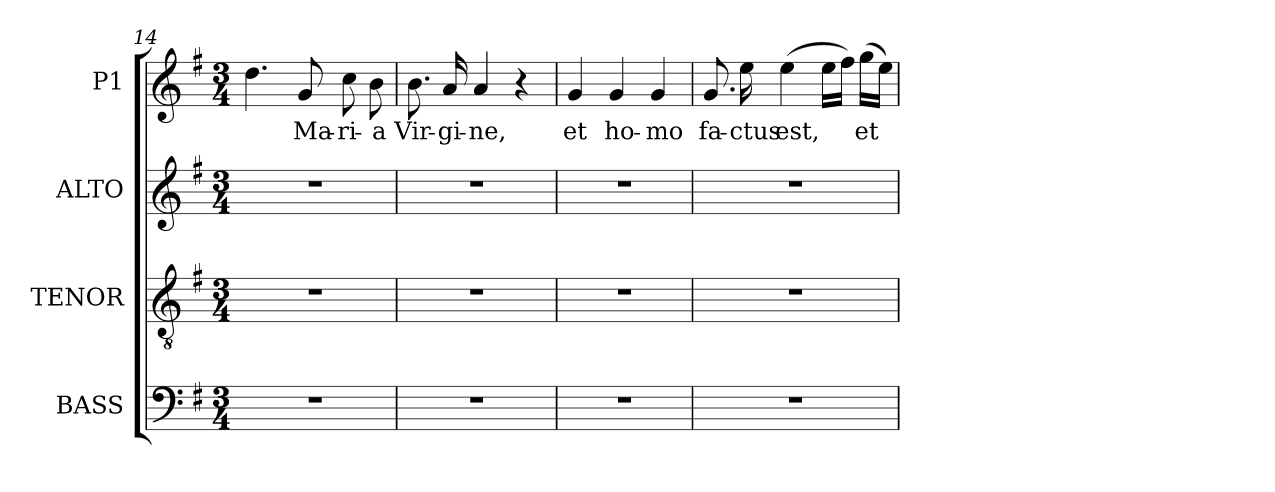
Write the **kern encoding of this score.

**kern	**kern	**kern	**kern	**text
*part4	*part3	*part2	*part1	*part1
*staff4	*staff3	*staff2	*staff1	*staff1
*I"BASS	*I"TENOR	*I"ALTO	*I"P1	*
*clefF4	*clefGv2	*clefG2	*clefG2	*
*	*ITrd7c12	*	*	*
*k[f#]	*k[f#]	*k[f#]	*k[f#]	*
*G:	*G:	*G:	*G:	*
*M3/4	*M3/4	*M3/4	*M3/4	*
=14	=14	=14	=14	=14
!LO:N:vis=1	!LO:N:vis=1	!LO:N:vis=1	!	!
2.r	2.r	2.r	4.ddi\	.
!	!	!	!	!LO:LY:b:color=#000000
.	.	.	8gi/	Ma-
!	!	!	!	!LO:LY:b:color=#000000
.	.	.	8cci\	-ri-
!	!	!	!	!LO:LY:b:color=#000000
.	.	.	8bi\	-a
=15	=15	=15	=15	=15
!LO:N:vis=1	!LO:N:vis=1	!LO:N:vis=1	!	!
!	!	!	!	!LO:LY:b:color=#000000
2.r	2.r	2.r	8.bi\	Vir-
!	!	!	!	!LO:LY:b:color=#000000
.	.	.	16ai/	-gi-
!	!	!	!	!LO:LY:b:color=#000000
.	.	.	4ai/	-ne,
.	.	.	4r	.
=16	=16	=16	=16	=16
!LO:N:vis=1	!LO:N:vis=1	!LO:N:vis=1	!	!
!	!	!	!	!LO:LY:b:color=#000000
2.r	2.r	2.r	4gi/	et
!	!	!	!	!LO:LY:b:color=#000000
.	.	.	4gi/	ho-
!	!	!	!	!LO:LY:b:color=#000000
.	.	.	4gi/	-mo
=17	=17	=17	=17	=17
!LO:N:vis=1	!LO:N:vis=1	!LO:N:vis=1	!	!
!	!	!	!	!LO:LY:b:color=#000000
2.r	2.r	2.r	8.gi/	fa-
!	!	!	!	!LO:LY:b:color=#000000
.	.	.	16eei\	-ctus
!	!	!	!	!LO:LY:b:color=#000000
.	.	.	(4eei\	est,
.	.	.	16eei\LL	.
.	.	.	16ff#i\JJ)	.
!	!	!	!	!LO:LY:b:color=#000000
.	.	.	(16ggi\LL	et
.	.	.	16eei\JJ)	.
=	=	=	=	=
*-	*-	*-	*-	*-
